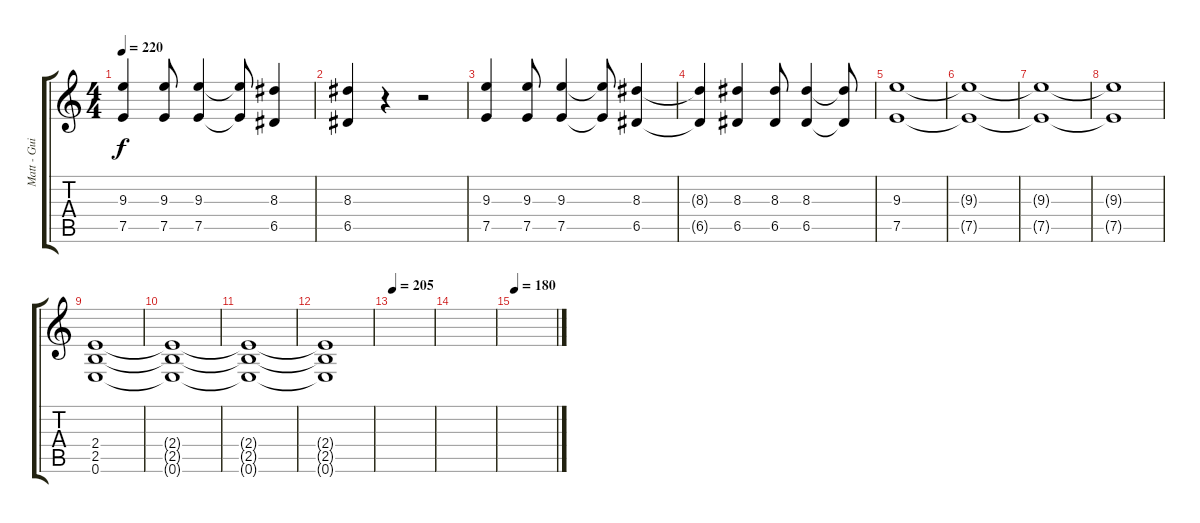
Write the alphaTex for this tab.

\track ("Matt - Guitar" "Matt - Gui") {instrument distortionguitar}
\staff {score tabs}
\tuning (E4 B3 G3 D3 A2 E2) {hide}
\ts (4 4)
\tempo 220
\clef g2
\ks c
(9.3 7.5).4{dy f} (9.3 7.5).8 (9.3 7.5).4 (9.3{t} 7.5{t}).8 (8.3 6.5).4 |
(8.3 6.5).4 r.4 r.2 |
(9.3 7.5).4 (9.3 7.5).8 (9.3 7.5).4 (9.3{t} 7.5{t}).8 (8.3 6.5).4 |
(8.3{t} 6.5{t}).4 (8.3 6.5).4 (8.3 6.5).8 (8.3 6.5).4 (8.3{t} 6.5{t}).8 |
(9.3 7.5).1 |
(9.3{t} 7.5{t}).1 |
(9.3{t} 7.5{t}).1 |
(9.3{t} 7.5{t}).1 |
(2.4 2.5 0.6).1 |
(2.4{t} 2.5{t} 0.6{t}).1 |
(2.4{t} 2.5{t} 0.6{t}).1{volume 0} |
(2.4{t} 2.5{t} 0.6{t}).1 |
\tempo 205
|
|
\tempo 180
